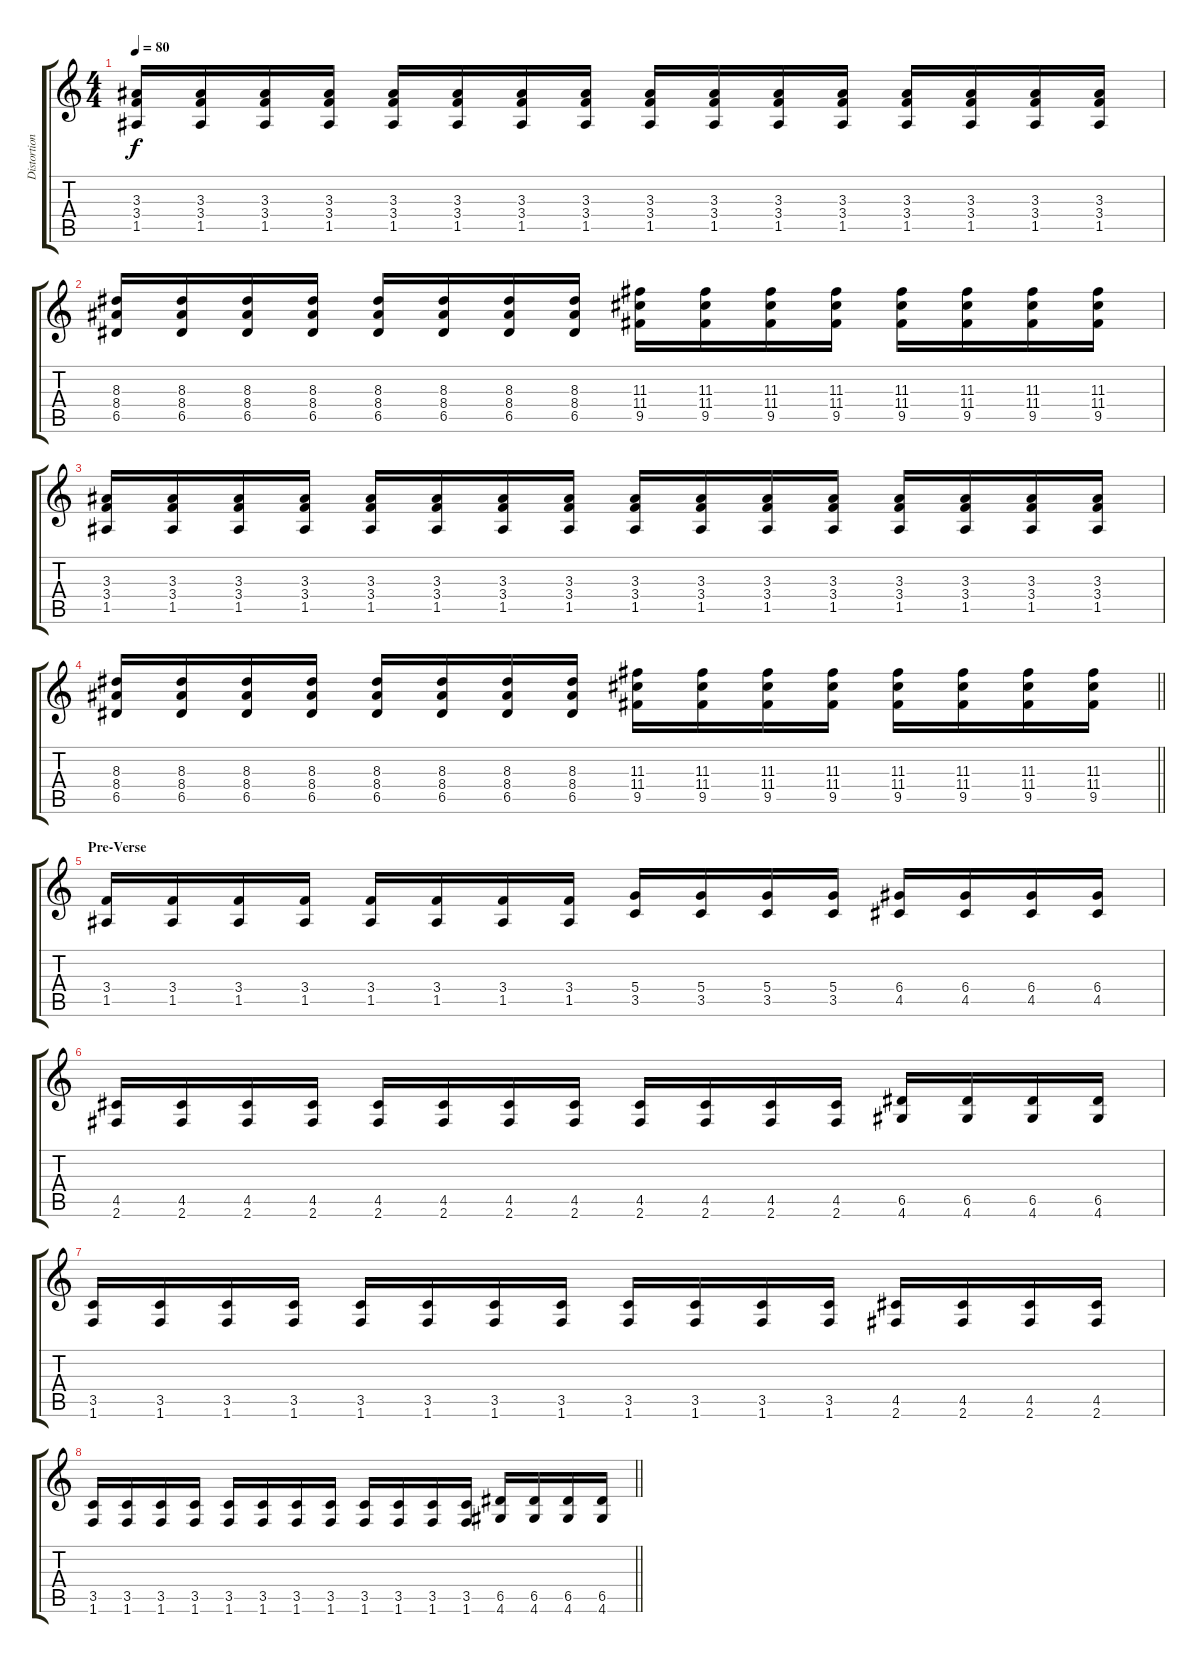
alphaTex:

\track ("Distortion Guitar" "Distortion") {instrument distortionguitar}
\staff {score tabs}
\tuning (E4 B3 G3 D3 A2 E2) {hide}
\ts (4 4)
\tempo 80
\clef g2
\ks c
(3.3 3.4 1.5).16{dy f} (3.3 3.4 1.5).16 (3.3 3.4 1.5).16 (3.3 3.4 1.5).16 (3.3 3.4 1.5).16 (3.3 3.4 1.5).16 (3.3 3.4 1.5).16 (3.3 3.4 1.5).16 (3.3 3.4 1.5).16 (3.3 3.4 1.5).16 (3.3 3.4 1.5).16 (3.3 3.4 1.5).16 (3.3 3.4 1.5).16 (3.3 3.4 1.5).16 (3.3 3.4 1.5).16 (3.3 3.4 1.5).16 |
(8.3 8.4 6.5).16 (8.3 8.4 6.5).16 (8.3 8.4 6.5).16 (8.3 8.4 6.5).16 (8.3 8.4 6.5).16 (8.3 8.4 6.5).16 (8.3 8.4 6.5).16 (8.3 8.4 6.5).16 (11.3 11.4 9.5).16 (11.3 11.4 9.5).16 (11.3 11.4 9.5).16 (11.3 11.4 9.5).16 (11.3 11.4 9.5).16 (11.3 11.4 9.5).16 (11.3 11.4 9.5).16 (11.3 11.4 9.5).16 |
(3.3 3.4 1.5).16 (3.3 3.4 1.5).16 (3.3 3.4 1.5).16 (3.3 3.4 1.5).16 (3.3 3.4 1.5).16 (3.3 3.4 1.5).16 (3.3 3.4 1.5).16 (3.3 3.4 1.5).16 (3.3 3.4 1.5).16 (3.3 3.4 1.5).16 (3.3 3.4 1.5).16 (3.3 3.4 1.5).16 (3.3 3.4 1.5).16 (3.3 3.4 1.5).16 (3.3 3.4 1.5).16 (3.3 3.4 1.5).16 |
\barLineRight lightlight
(8.3 8.4 6.5).16 (8.3 8.4 6.5).16 (8.3 8.4 6.5).16 (8.3 8.4 6.5).16 (8.3 8.4 6.5).16 (8.3 8.4 6.5).16 (8.3 8.4 6.5).16 (8.3 8.4 6.5).16 (11.3 11.4 9.5).16 (11.3 11.4 9.5).16 (11.3 11.4 9.5).16 (11.3 11.4 9.5).16 (11.3 11.4 9.5).16 (11.3 11.4 9.5).16 (11.3 11.4 9.5).16 (11.3 11.4 9.5).16 |
\section ("" "Pre-Verse")
(3.4 1.5).16 (3.4 1.5).16 (3.4 1.5).16 (3.4 1.5).16 (3.4 1.5).16 (3.4 1.5).16 (3.4 1.5).16 (3.4 1.5).16 (5.4 3.5).16 (5.4 3.5).16 (5.4 3.5).16 (5.4 3.5).16 (6.4 4.5).16 (6.4 4.5).16 (6.4 4.5).16 (6.4 4.5).16 |
(4.5 2.6).16 (4.5 2.6).16 (4.5 2.6).16 (4.5 2.6).16 (4.5 2.6).16 (4.5 2.6).16 (4.5 2.6).16 (4.5 2.6).16 (4.5 2.6).16 (4.5 2.6).16 (4.5 2.6).16 (4.5 2.6).16 (6.5 4.6).16 (6.5 4.6).16 (6.5 4.6).16 (6.5 4.6).16 |
(3.5 1.6).16 (3.5 1.6).16 (3.5 1.6).16 (3.5 1.6).16 (3.5 1.6).16 (3.5 1.6).16 (3.5 1.6).16 (3.5 1.6).16 (3.5 1.6).16 (3.5 1.6).16 (3.5 1.6).16 (3.5 1.6).16 (4.5 2.6).16 (4.5 2.6).16 (4.5 2.6).16 (4.5 2.6).16 |
\barLineRight lightlight
(3.5 1.6).16 (3.5 1.6).16 (3.5 1.6).16 (3.5 1.6).16 (3.5 1.6).16 (3.5 1.6).16 (3.5 1.6).16 (3.5 1.6).16 (3.5 1.6).16 (3.5 1.6).16 (3.5 1.6).16 (3.5 1.6).16 (6.5 4.6).16 (6.5 4.6).16 (6.5 4.6).16 (6.5 4.6).16
